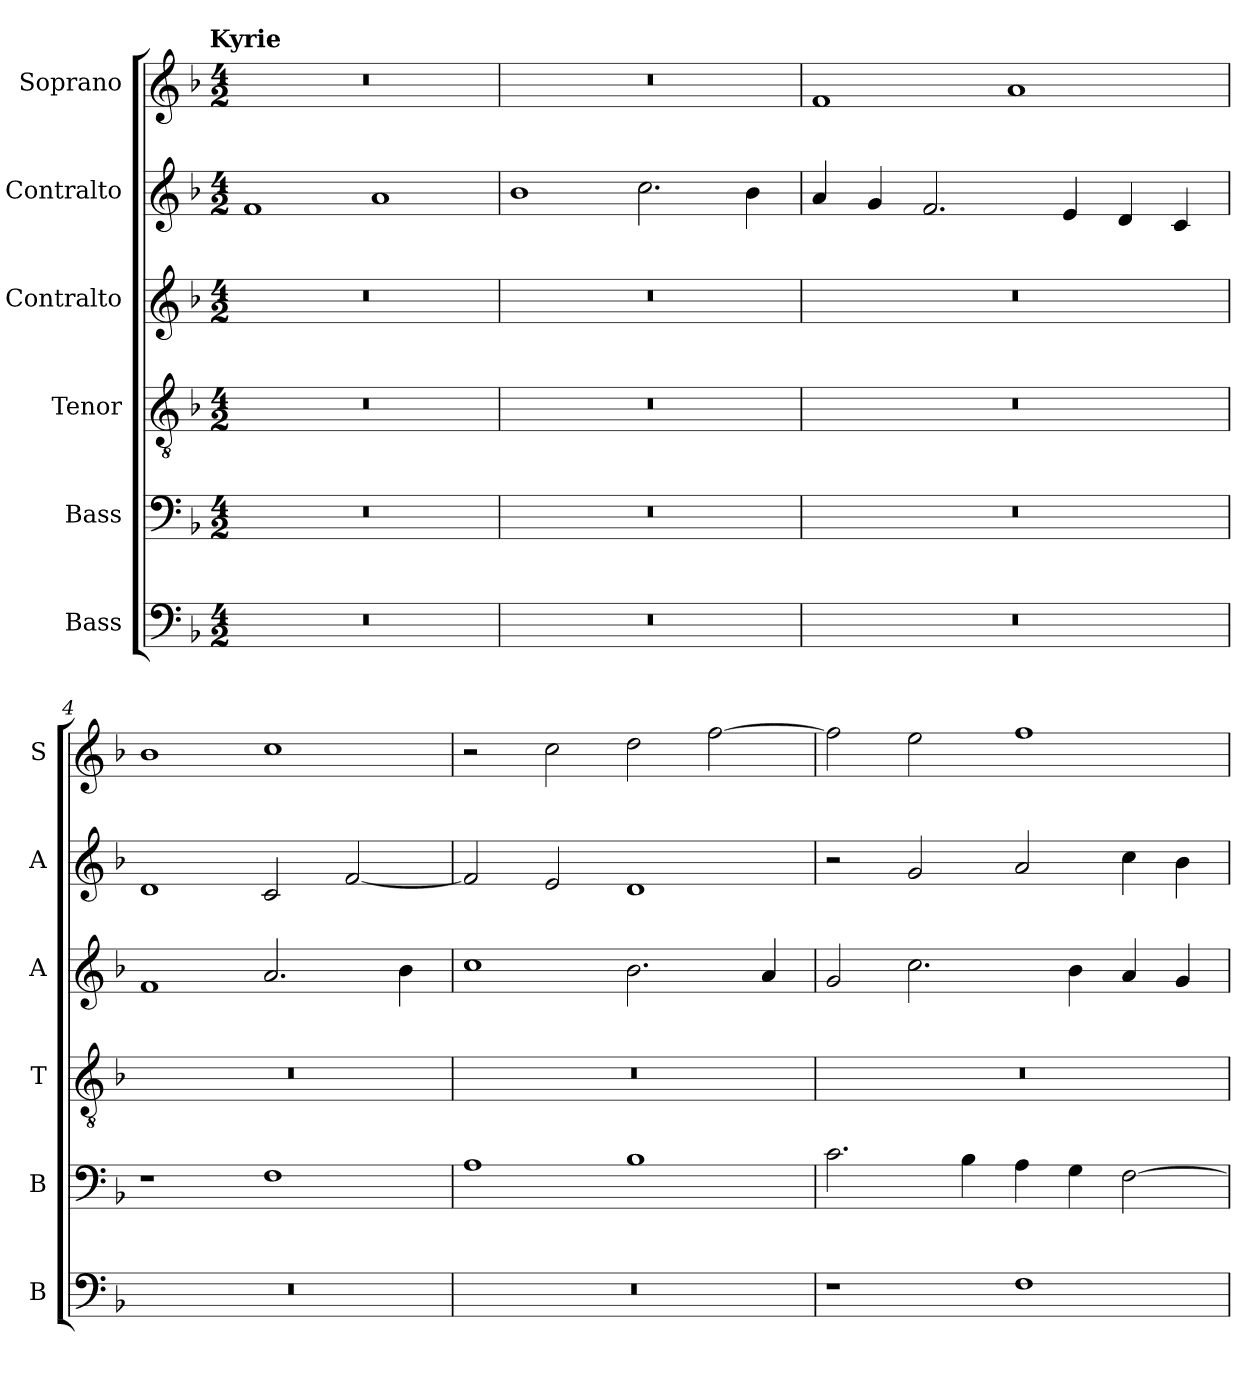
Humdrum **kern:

**kern	**kern	**kern	**kern	**kern	**kern
*part6	*part5	*part4	*part3	*part2	*part1
*staff6	*staff5	*staff4	*staff3	*staff2	*staff1
*I"Bass	*I"Bass	*I"Tenor	*I"Contralto	*I"Contralto	*I"Soprano
*I'B	*I'B	*I'T	*I'A	*I'A	*I'S
*clefF4	*clefF4	*clefGv2	*clefG2	*clefG2	*clefG2
*k[b-]	*k[b-]	*k[b-]	*k[b-]	*k[b-]	*k[b-]
*F:ion	*F:ion	*F:ion	*F:ion	*F:ion	*F:ion
!!LO:TX:omd:t=Kyrie
*M4/2	*M4/2	*M4/2	*M4/2	*M4/2	*M4/2
=1	=1	=1	=1	=1	=1
0r	0r	0r	0r	1f	0r
.	.	.	.	1a	.
=2	=2	=2	=2	=2	=2
0r	0r	0r	0r	1b-	0r
.	.	.	.	2.cc	.
.	.	.	.	4b-	.
=3	=3	=3	=3	=3	=3
0r	0r	0r	0r	4a	1f
.	.	.	.	4g	.
.	.	.	.	2.f	.
.	.	.	.	.	1a
.	.	.	.	4e	.
.	.	.	.	4d	.
.	.	.	.	4c	.
=4	=4	=4	=4	=4	=4
0r	1r	0r	1f	1d	1b-
.	1F	.	2.a	2c	1cc
.	.	.	.	[2f	.
.	.	.	4b-	.	.
=5	=5	=5	=5	=5	=5
0r	1A	0r	1cc	2f]	2r
.	.	.	.	2e	2cc
.	1B-	.	2.b-	1d	2dd
.	.	.	.	.	[2ff
.	.	.	4a	.	.
=6	=6	=6	=6	=6	=6
1r	2.c	0r	2g	2r	2ff]
.	.	.	2.cc	2g	2ee
.	4B-	.	.	.	.
1F	4A	.	.	2a	1ff
.	4G	.	4b-	.	.
.	[2F	.	4a	4cc	.
.	.	.	4g	4b-	.
=	=	=	=	=	=
*-	*-	*-	*-	*-	*-
